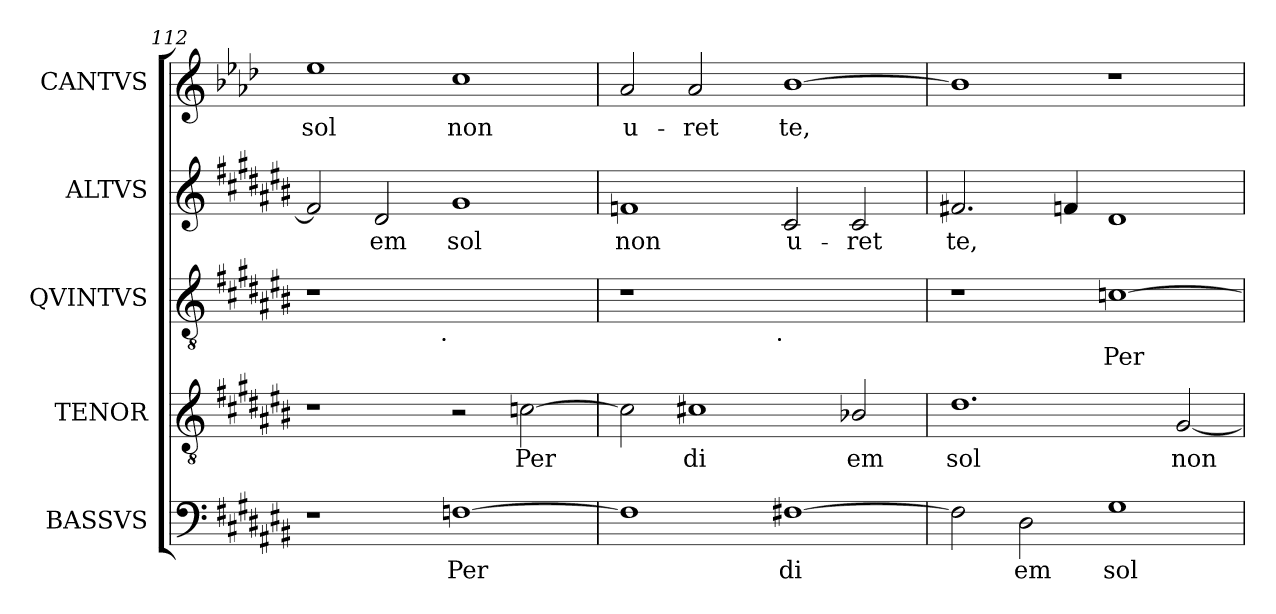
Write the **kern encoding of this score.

**kern	**text	**kern	**text	**kern	**text	**kern	**text	**kern	**text
*part5	*part5	*part4	*part4	*part3	*part3	*part2	*part2	*part1	*part1
*staff5	*staff5	*staff4	*staff4	*staff3	*staff3	*staff2	*staff2	*staff1	*staff1
*I"BASSVS	*	*I"TENOR	*	*I"QVINTVS	*	*I"ALTVS	*	*I"CANTVS	*
*clefF4	*	*clefGv2	*	*clefGv2	*	*clefG2	*	*clefG2	*
*ITrd-3c-5	*	*ITrd-3c-5	*	*ITrd-3c-5	*	*ITrd-3c-5	*	*	*
*k[f#c#g#d#a#e#b#]	*	*k[f#c#g#d#a#e#b#]	*	*k[f#c#g#d#a#e#b#]	*	*k[f#c#g#d#a#e#b#]	*	*k[b-e-a-d-]	*
*C#:	*	*C#:	*	*C#:	*	*C#:	*	*A-:	*
=112	=112	=112	=112	=112	=112	=112	=112	=112	=112
!	!	!	!	!	!	!	!LO:LY:b:cj	!	!LO:LY:b:cj
*	*	*	*	*^	*	*	*	*	*
1r	.	1r	.	1r	2ryy	.	2b/]	--	1ee-	sol
!	!	!	!	!	!	!	!	!LO:LY:b:cj	!	!
.	.	.	.	.	4...ryy	.	2g#/	-em	.	.
!	!	!	!	!	!LO:TX:b:t=.	!	!	!	!	!
.	.	.	.	.	1ryy	.	.	.	.	.
!	!LO:LY:b:cj	!	!	!	!	!	!	!LO:LY:b:cj	!	!LO:LY:b:cj
[>1B-	Per	2r	.	1ryy	.	.	1cc#	sol	1cc	non
!	!	!	!LO:LY:b:cj	!	!	!	!	!	!	!
.	.	[>2f\	-Per	.	.	.	.	.	.	.
.	.	.	.	.	32ryy	.	.	.	.	.
=113	=113	=113	=113	=113	=113	=113	=113	=113	=113	=113
!	!LO:LY:b:cj	!	!LO:LY:b:cj	!	!	!	!	!LO:LY:b:cj	!	!LO:LY:b:cj
1B-]	.	2f\]	.	1r	2ryy	.	1b-	non	2a-/	u-
!	!	!	!LO:LY:b:cj	!	!	!	!	!	!	!LO:LY:b:cj
.	.	1f#	di	.	4ryy	.	.	.	2a-/	-ret
.	.	.	.	.	8...ryy	.	.	.	.	.
!	!	!	!	!	!LO:TX:b:t=.	!	!	!	!	!
.	.	.	.	.	1ryy	.	.	.	.	.
!	!LO:LY:b:cj	!	!	!	!	!	!	!LO:LY:b:cj	!	!LO:LY:b:cj
[>1Bn	di-	.	.	1ryy	.	.	2f#/	u-	[>1b-	te,
!	!	!	!LO:LY:b:cj	!	!	!	!	!LO:LY:b:cj	!	!
.	.	2e-/	em	.	.	.	2f#/	-ret	.	.
.	.	.	.	.	64ryy	.	.	.	.	.
=114	=114	=114	=114	=114	=114	=114	=114	=114	=114	=114
!	!LO:LY:b:cj	!	!LO:LY:b:cj	!	!	!	!	!LO:LY:b:cj	!	!LO:LY:b:cj
*	*	*	*	*v	*v	*	*	*	*	*
2B\]	--	1.g#	sol	1r	.	2.b/	te,	1b-]	.
!	!LO:LY:b:cj	!	!	!	!	!	!	!	!
2G#\	-em	.	.	.	.	.	.	.	.
!	!	!	!	!	!	!	!LO:LY:b:cj	!	!
.	.	.	.	.	.	4b-/	.	.	.
!	!LO:LY:b:cj	!	!	!	!LO:LY:b:cj	!	!LO:LY:b:cj	!	!
1c#	sol	.	.	[>1f	Per	1g#	.	1r	.
!	!	!	!LO:LY:b:cj	!	!	!	!	!	!
.	.	[<2c#/	non	.	.	.	.	.	.
=	=	=	=	=	=	=	=	=	=
*-	*-	*-	*-	*-	*-	*-	*-	*-	*-
